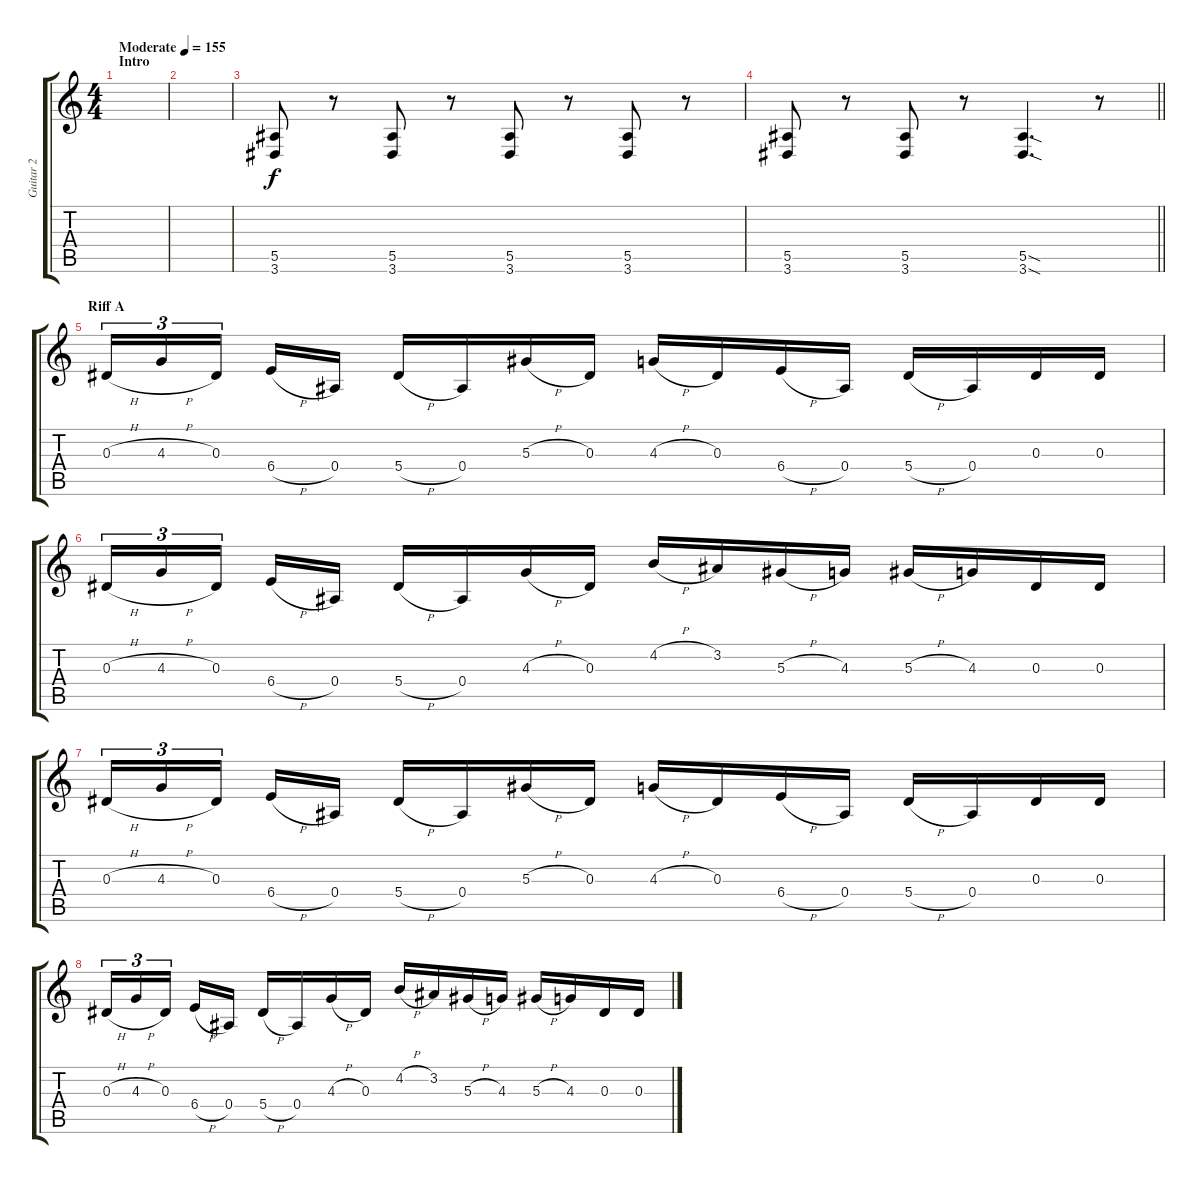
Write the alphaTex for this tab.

\track ("Guitar 2" "Guitar 2") {instrument distortionguitar}
\staff {score tabs}
\tuning (C4 G3 Eb3 Bb2 F2 C2) {hide}
\ts (4 4)
\section ("" "Intro")
\tempo (155 "Moderate")
\clef g2
\ks c
|
|
(5.5 3.6).8 r.8 (5.5 3.6).8 r.8 (5.5 3.6).8 r.8 (5.5 3.6).8 r.8 |
\barLineRight lightlight
(5.5 3.6).8 r.8 (5.5 3.6).8 r.8 (5.5{sod} 3.6{sod}).4{d} r.8 |
\section ("" "Riff A")
0.3{h}.16{tu (3 2)} 4.3{h}.16{tu (3 2)} 0.3.16{tu (3 2) beam splitsecondary} 6.4{h}.16 0.4.16 5.4{h}.16 0.4.16 5.3{h}.16 0.3.16 4.3{h}.16 0.3.16 6.4{h}.16 0.4.16 5.4{h}.16 0.4.16 0.3.16 0.3.16 |
0.3{h}.16{tu (3 2)} 4.3{h}.16{tu (3 2)} 0.3.16{tu (3 2) beam splitsecondary} 6.4{h}.16 0.4.16 5.4{h}.16 0.4.16 4.3{h}.16 0.3.16 4.2{h}.16 3.2.16 5.3{h}.16 4.3.16 5.3{h}.16 4.3.16 0.3.16 0.3.16 |
0.3{h}.16{tu (3 2)} 4.3{h}.16{tu (3 2)} 0.3.16{tu (3 2) beam splitsecondary} 6.4{h}.16 0.4.16 5.4{h}.16 0.4.16 5.3{h}.16 0.3.16 4.3{h}.16 0.3.16 6.4{h}.16 0.4.16 5.4{h}.16 0.4.16 0.3.16 0.3.16 |
0.3{h}.16{tu (3 2)} 4.3{h}.16{tu (3 2)} 0.3.16{tu (3 2) beam splitsecondary} 6.4{h}.16 0.4.16 5.4{h}.16 0.4.16 4.3{h}.16 0.3.16 4.2{h}.16 3.2.16 5.3{h}.16 4.3.16 5.3{h}.16 4.3.16 0.3.16 0.3.16
